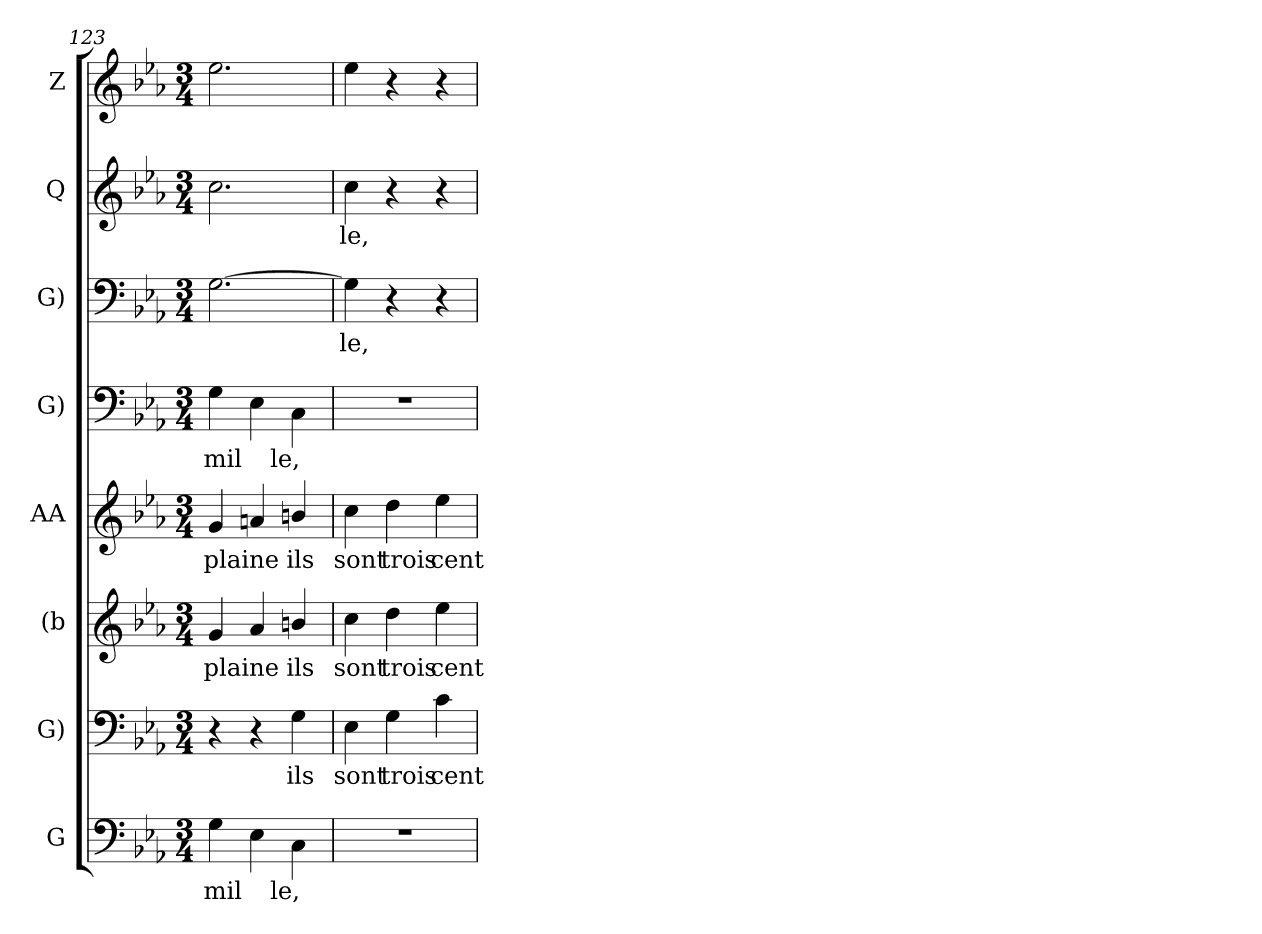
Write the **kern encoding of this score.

**kern	**text	**kern	**text	**kern	**text	**kern	**text	**kern	**text	**kern	**text	**kern	**text	**kern
*part8	*part8	*part7	*part7	*part6	*part6	*part5	*part5	*part4	*part4	*part3	*part3	*part2	*part2	*part1
*staff8	*staff8	*staff7	*staff7	*staff6	*staff6	*staff5	*staff5	*staff4	*staff4	*staff3	*staff3	*staff2	*staff2	*staff1
*I"G	*	*I"G)	*	*I"(b	*	*I"AA	*	*I"G)	*	*I"G)	*	*I"Q	*	*I"Z
*clefF4	*	*clefF4	*	*clefG2	*	*clefG2	*	*clefF4	*	*clefF4	*	*clefG2	*	*clefG2
*k[b-e-a-]	*	*k[b-e-a-]	*	*k[b-e-a-]	*	*k[b-e-a-]	*	*k[b-e-a-]	*	*k[b-e-a-]	*	*k[b-e-a-]	*	*k[b-e-a-]
*M3/4	*	*M3/4	*	*M3/4	*	*M3/4	*	*M3/4	*	*M3/4	*	*M3/4	*	*M3/4
=123	=123	=123	=123	=123	=123	=123	=123	=123	=123	=123	=123	=123	=123	=123
4Gi\	mil	4r	.	4gi/	plaine	4gi/	plaine	4Gi\	mil	[2.Gi\	.	2.cci\	.	2.ee-i\
4E-i\	--	4r	.	4a-i/	.	4ani/	.	4E-i\	--	.	.	.	.	.
4Ci\	le,	4Gi\	ils	4bni/	ils	4bni/	ils	4Ci\	le,	.	.	.	.	.
=124	=124	=124	=124	=124	=124	=124	=124	=124	=124	=124	=124	=124	=124	=124
2.r	.	4E-i\	sont	4cci\	sont	4cci\	sont	2.r	.	4Gi\]	le,	4cci\	le,	4ee-i\
.	.	4Gi\	trois	4ddi\	trois	4ddi\	trois	.	.	4r	.	4r	.	4r
.	.	4ci\	cent	4ee-i\	cent	4ee-i\	cent	.	.	4r	.	4r	.	4r
=	=	=	=	=	=	=	=	=	=	=	=	=	=	=
*-	*-	*-	*-	*-	*-	*-	*-	*-	*-	*-	*-	*-	*-	*-
